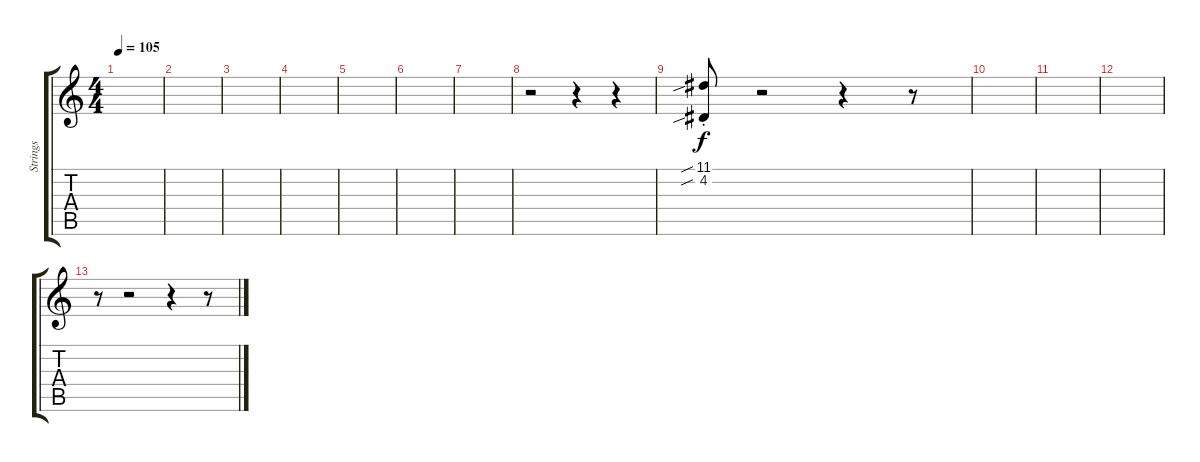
\track ("Strings" "Strings") {instrument stringensemble1}
\staff {score tabs}
\tuning (E4 B3 G3 D3 A2 E2) {hide}
\ts (4 4)
\tempo 105
\clef g2
\ks c
|
|
|
|
|
|
|
r.2 r.4 r.4 |
(11.1{sib st} 4.2{sib st}).8 r.2 r.4 r.8 |
|
|
|
r.8 r.2 r.4 r.8
